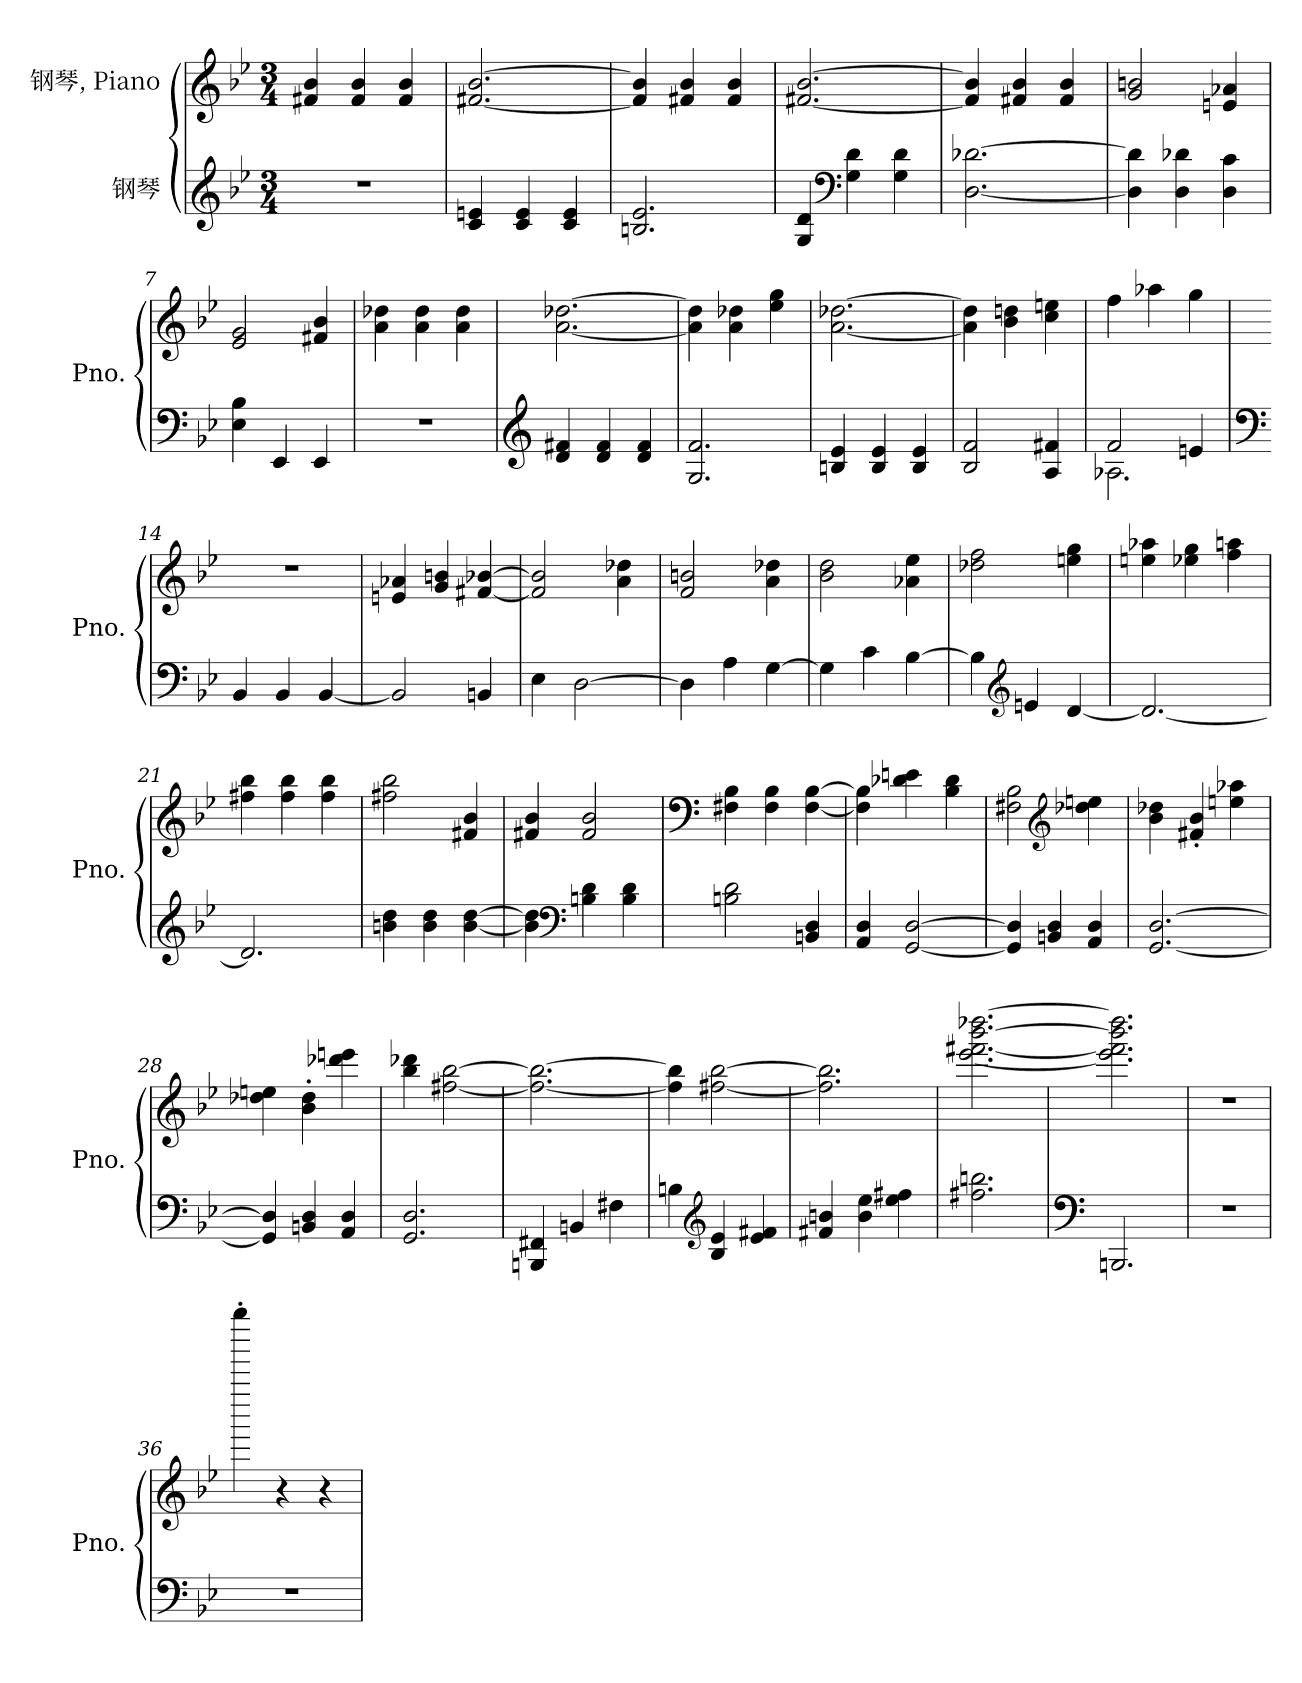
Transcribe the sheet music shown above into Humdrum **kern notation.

**kern	**kern
*part2	*part1
*staff2	*staff1
*I"钢琴	*I"钢琴, Piano
*	*I'Pno.
*clefG2	*clefG2
*k[b-e-]	*k[b-e-]
*M3/4	*M3/4
*MM70	*MM70
=1	=1
2.r	4f#X/ 4b-/
.	4f#/ 4b-/
.	4f#/ 4b-/
=2	=2
4c/ 4en/	[2.f#X/ [2.b-/
4c/ 4e/	.
4c/ 4e/	.
=3	=3
2.Bn/ 2.e-/	4f#/] 4b-/]
.	4f#X/ 4b-/
.	4f#/ 4b-/
=4	=4
4G/ 4d/	[2.f#X/ [2.b-/
*clefF4	*
4G\ 4d\	.
4G\ 4d\	.
=5	=5
[2.D\ [2.d-X\	4f#/] 4b-/]
.	4f#X/ 4b-/
.	4f#/ 4b-/
=6	=6
4D\] 4d-\]	2g/ 2bn/
4D\ 4d-X\	.
4D\ 4c\	4en/ 4a-X/
=7	=7
4E-\ 4B-\	2e-/ 2g/
4EE-/	.
4EE-/	4f#X/ 4b-/
!!LO:LB:g=z
=8	=8
*	*MM70
2.r	4a\ 4dd-X\
.	4a\ 4dd-\
.	4a\ 4dd-\
=9	=9
*clefG2	*
4d/ 4f#X/	[2.a\ [2.dd-X\
4d/ 4f#/	.
4d/ 4f#/	.
=10	=10
2.G/ 2.f/	4a\] 4dd-\]
.	4a\ 4dd-X\
.	4ee-\ 4gg\
=11	=11
4Bn/ 4e-/	[2.a\ [2.dd-X\
4B/ 4e-/	.
4B/ 4e-/	.
=12	=12
2B-/ 2f/	4a\] 4dd-\]
.	4b-\ 4ddn\
4A/ 4f#X/	4cc\ 4een\
=13	=13
*^	*
2f/	2.A-X\	4ff\
.	.	4aa-X\
4en/	.	4gg\
*v	*v	*
=14	=14
*clefF4	*
*	*MM70
4BB-/	2.r
4BB-/	.
[4BB-/	.
!!LO:LB:g=z
=15	=15
2BB-/]	4en/ 4a-X/
.	4g/ 4bn/
4BBn/	[4f#X/ [4b-X/
=16	=16
4E-\	2f#/] 2b-/]
[2D\	.
.	4a\ 4dd-X\
=17	=17
4D\]	2f/ 2bn/
4A\	.
[4G\	4a\ 4dd-X\
=18	=18
4G\]	2b-\ 2dd\
4c\	.
[4B-\	4a-X\ 4ee-\
=19	=19
4B-\]	2dd-X\ 2ff\
*clefG2	*
4en/	.
[4d/	4een\ 4gg\
=20	=20
2.d/_	4een\ 4aa-X\
.	4ee-X\ 4gg\
.	4ff\ 4aan\
=21	=21
*	*MM70
2.d/]	4ff#X\ 4bb-\
.	4ff#\ 4bb-\
.	4ff#\ 4bb-\
=22	=22
4bn\ 4dd\	2ff#X\ 2bb-\
4b\ 4dd\	.
[4b\ [4dd\	4f#X/ 4b-/
!!LO:LB:g=z
=23	=23
4b\] 4dd\]	4f#X/ 4b-/
*clefF4	*
4Bn\ 4d\	2f#/ 2b-/
4B\ 4d\	.
=24	=24
*	*clefF4
2Bn\ 2d\	4F#X\ 4B-\
.	4F#\ 4B-\
4BBn/ 4D/	[4F#\ [4B-\
=25	=25
4AA/ 4D/	4F#\] 4B-\]
[2GG/ [2D/	4d-X\ 4en\
.	4B-\ 4d-\
=26	=26
4GG/] 4D/]	2F#X\ 2B-\
4BBn/ 4D/	.
*	*clefG2
4AA/ 4D/	4dd-X\ 4een\
=27	=27
[2.GG/ [2.D/	4b-\ 4dd-X\
.	4f#X/' 4b-/'
.	4een\ 4aa-X\
=28	=28
4GG/] 4D/]	4dd-X\ 4een\
4BBn/ 4D/	4b-\' 4dd-\'
4AA/ 4D/	4ddd-X\ 4eeen\
!!LO:LB:g=z
=29	=29
2.GG/ 2.D/	4bb-\ 4ddd-X\
.	[2ff#X\ [2bb-\
=30	=30
*	*MM70
4BBBn/ 4FF#X/	2.ff#\_ 2.bb-\_
4BBn/	.
4F#X\	.
=31	=31
4Bn\	4ff#\] 4bb-\]
*clefG2	*
4B/ 4e-/	[2ff#X\ [2bb-\
4e-/ 4f#X/	.
=32	=32
4f#X/ 4bn/	2.ff#\] 2.bb-\]
4b\ 4ee-\	.
4ee-\ 4ff#X\	.
=33	=33
2.ff#X\ 2.bbn\	[2.eee-\ [2.fff#X\ [2.bbb-\ [2.dddd-X\
=34	=34
*clefF4	*
2.BBBn/	2.eee-\] 2.fff#\] 2.bbb-\] 2.dddd-\]
=35	=35
2.r	2.r
=36	=36
2.r	4gggggg'\
.	4r
.	4r
=	=
*-	*-
